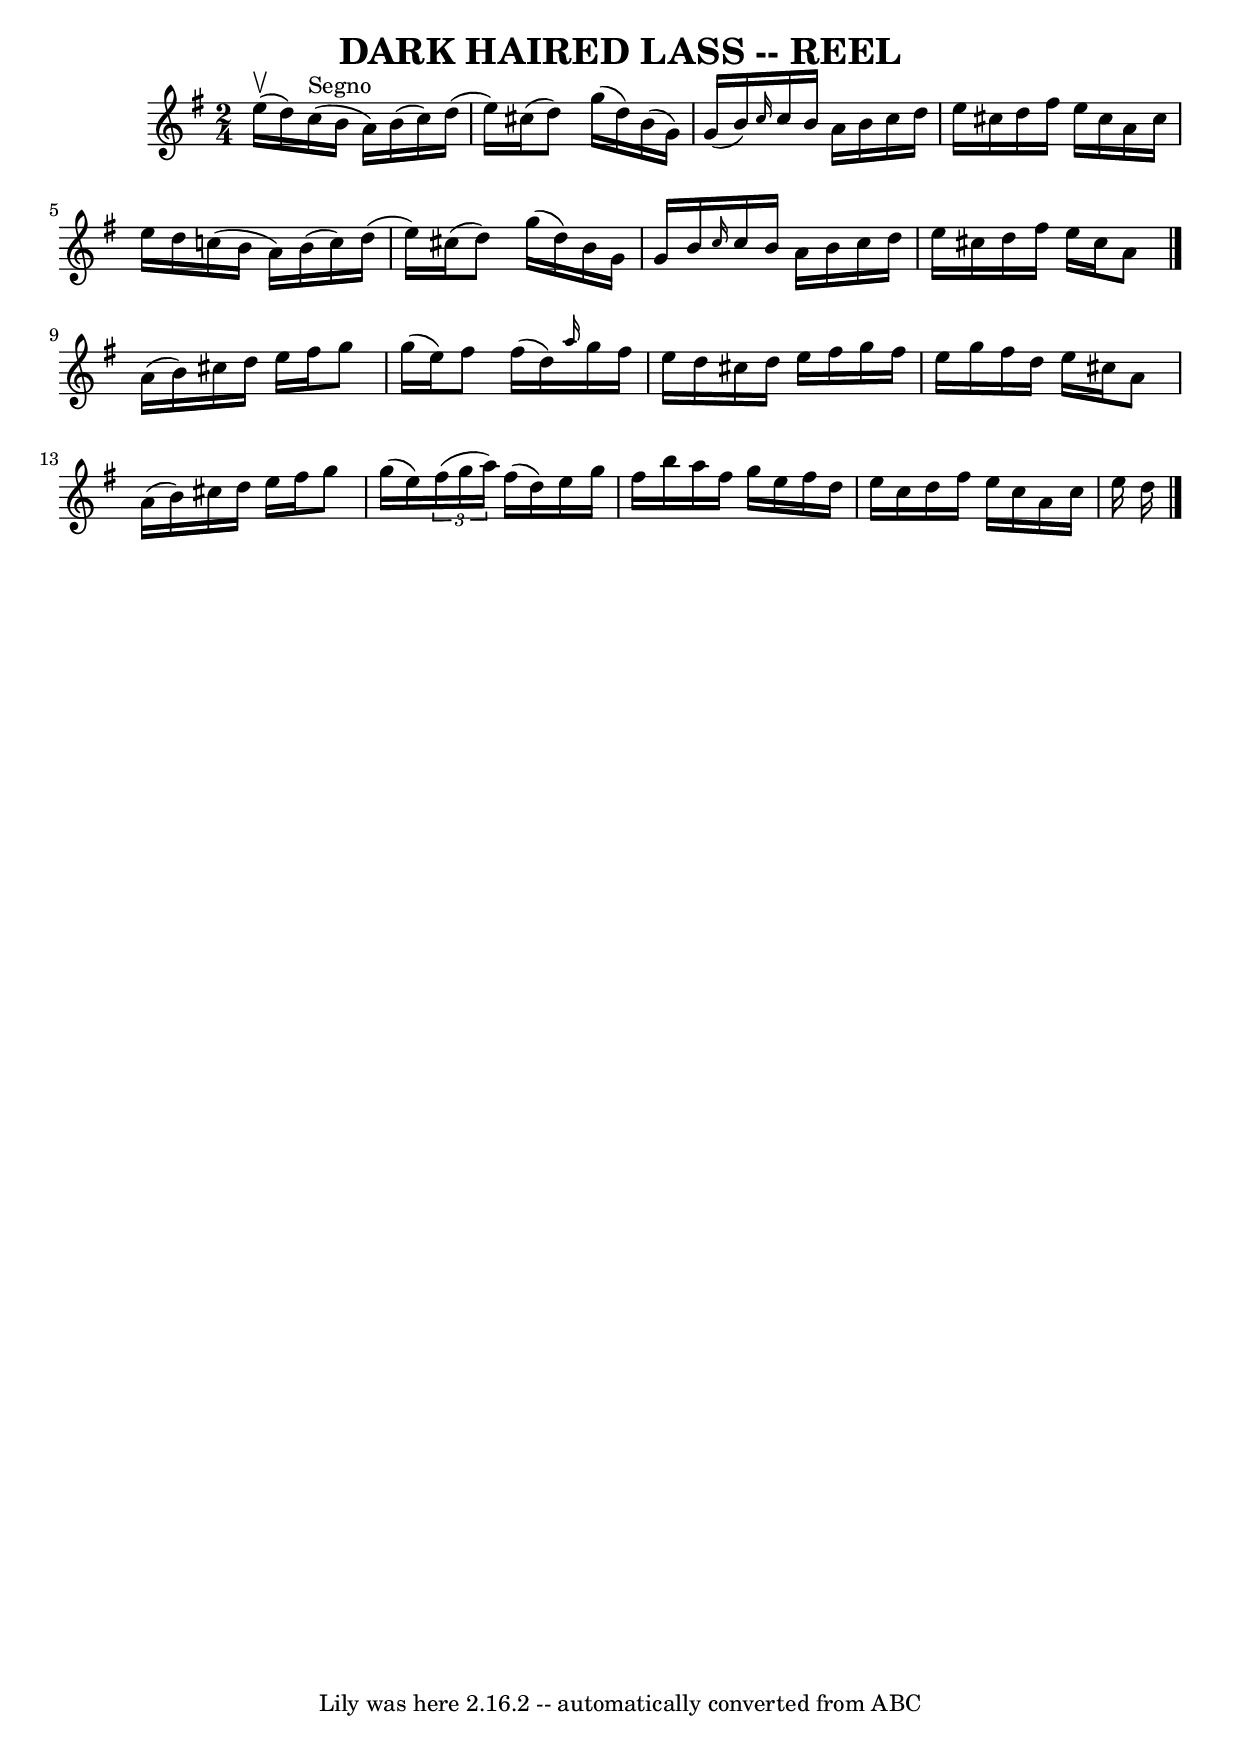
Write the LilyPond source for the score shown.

\version "2.7.40"
\include "Mammoth.ily"
\header {
	book = "Ryan's Mammoth Collection of Fiddle Tunes"
	crossRefNumber = "1"
	footnotes = ""
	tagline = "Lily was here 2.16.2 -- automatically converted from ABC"
	title = "DARK HAIRED LASS -- REEL"
}
voicedefault =  {
\set Score.defaultBarType = "empty"

\time 2/4 \key a \dorian e''16 (^\upbow d''16)         |
   
c''16^"Segno"(b'16 a'16) b'16 (c''16) d''16 (e''16)   
cis''16 (|
 d''8) g''16 (d''16) b'16 (g'16)   
g'16 (b'16)   |
 \grace { c''16  } c''16 b'16 a'16    
b'16 c''16 d''16 e''16 cis''16    |
 d''16 fis''16    
e''16 cis''16 a'16 cis''16 e''16 d''16    |
     |
  
 c''!16 (b'16 a'16) b'16 (c''16) d''16 (e''16)   
cis''16 (|
 d''8) g''16 (d''16) b'16 g'16 g'16    
b'16    |
 \grace { c''16  } c''16 b'16 a'16 b'16 c''16  
 d''16 e''16 cis''16    |
 d''16 fis''16 e''16 cis''16  
 a'8    \bar "|." a'16 (b'16)       |
 cis''16 d''16    
e''16 fis''16 g''8 g''16 (e''16)   |
 fis''8 fis''16 
(d''16) \grace { a''16  } g''16 fis''16 e''16 d''16    
|
 cis''16 d''16 e''16 fis''16 g''16 fis''16 e''16    
g''16    |
 fis''16 d''16 e''16 cis''16 a'8 a'16 (
b'16)   |
     |
 cis''16 d''16 e''16 fis''16 g''8 
 g''16 (e''16)   |
   \times 2/3 { fis''16 (g''16 a''16  
-) } fis''16 (d''16) e''16 g''16 fis''16 b''16    |
   
a''16 fis''16 g''16 e''16 fis''16 d''16 e''16 c''16    
|
 d''16 fis''16 e''16 c''16 a'16 c''16 e''16    
d''16    <<   \bar "|."  >>   
}

\score{
    <<

	\context Staff="default"
	{
	    \voicedefault 
	}

    >>
	\layout {
	}
	\midi {}
}
